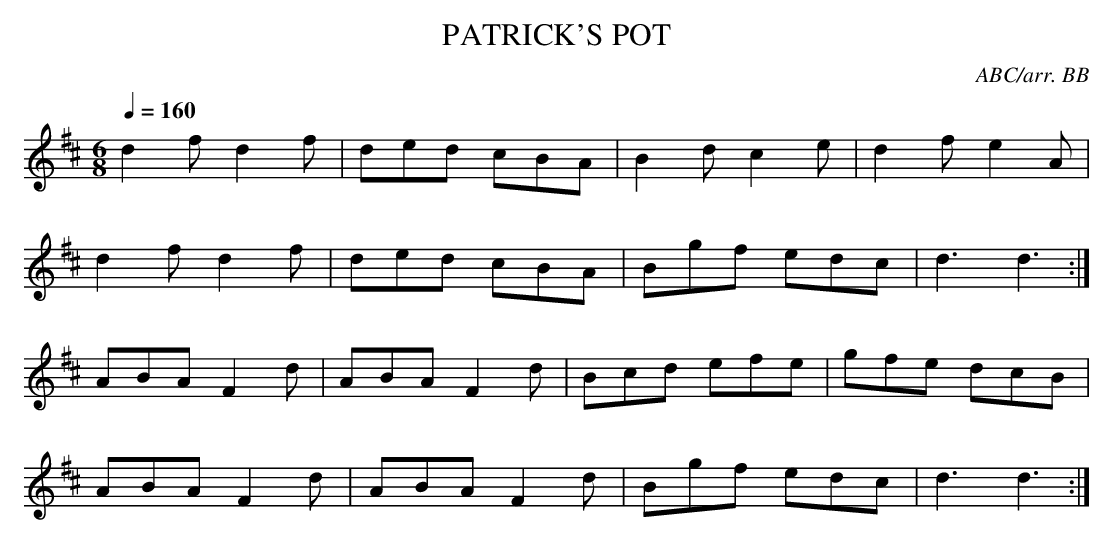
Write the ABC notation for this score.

X:1
T:PATRICK'S POT
C:ABC/arr. BB
Y:"quick"
Q:1/4=160
L:1/8
M:6/8
K:D % source key = C
d2f d2f|ded cBA|B2d c2e|d2f e2A|
d2f d2f|ded cBA|Bgf edc|d3 d3 :|
ABA F2d|ABA F2d|Bcd efe|gfe dcB|
ABA F2d|ABA F2d|Bgf edc|d3 d3 :|
